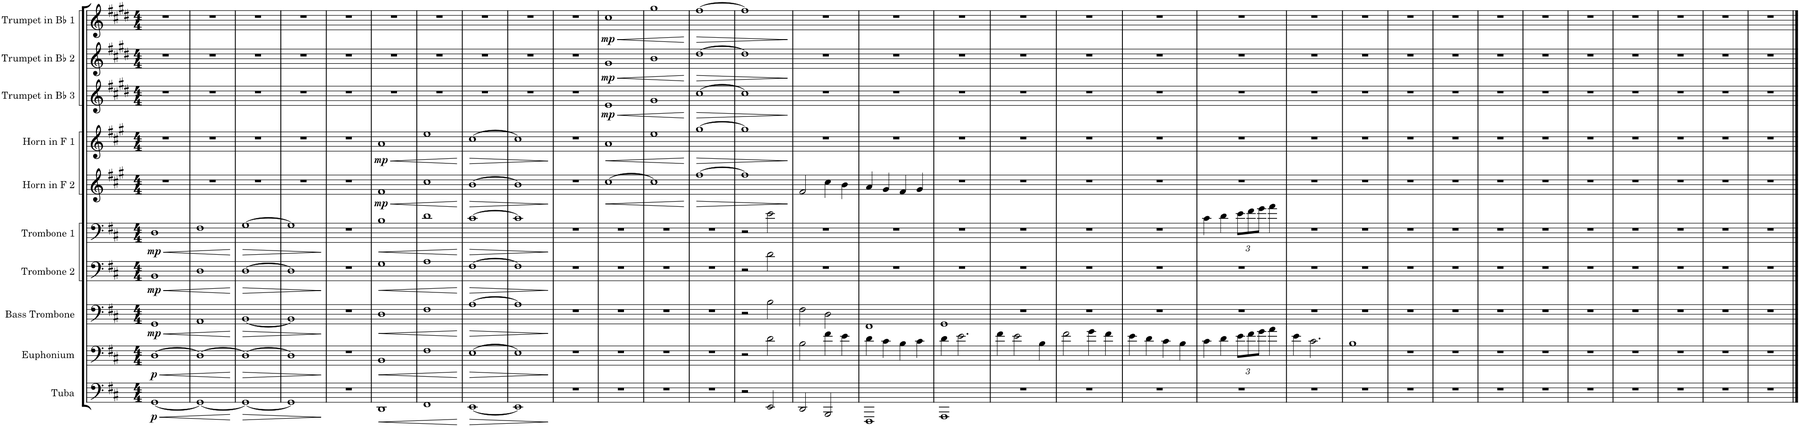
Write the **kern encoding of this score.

**kern	**dynam	**kern	**dynam	**kern	**dynam	**kern	**dynam	**kern	**dynam	**kern	**dynam	**kern	**dynam	**kern	**dynam	**kern	**dynam	**kern	**dynam
*part10	*part10	*part9	*part9	*part8	*part8	*part7	*part7	*part6	*part6	*part5	*part5	*part4	*part4	*part3	*part3	*part2	*part2	*part1	*part1
*staff10	*staff10	*staff9	*staff9	*staff8	*staff8	*staff7	*staff7	*staff6	*staff6	*staff5	*staff5	*staff4	*staff4	*staff3	*staff3	*staff2	*staff2	*staff1	*staff1
*I"Tuba	*	*I"Euphonium	*	*I"Bass Trombone	*	*I"Trombone 2	*	*I"Trombone 1	*	*I"Horn in F 2	*	*I"Horn in F 1	*	*I"Trumpet in Bb 3	*	*I"Trumpet in Bb 2	*	*I"Trumpet in Bb 1	*
*I'Tba.	*	*I'Euph.	*	*I'B. Tbn.	*	*I'Tbn. 2	*	*I'Tbn. 1	*	*I'Hn. in F 2	*	*I'Hn. in F 1	*	*I'Tpt. in Bb 3	*	*I'Tpt. in Bb 2	*	*I'Tpt. in Bb 1	*
*clefF4	*	*clefF4	*	*clefF4	*	*clefF4	*	*clefF4	*	*clefG2	*	*clefG2	*	*clefG2	*	*clefG2	*	*clefG2	*
*	*	*	*	*	*	*	*	*	*	*Trd4c7	*	*Trd4c7	*	*Trd1c2	*	*Trd1c2	*	*Trd1c2	*
*k[f#c#]	*	*k[f#c#]	*	*k[f#c#]	*	*k[f#c#]	*	*k[f#c#]	*	*k[f#c#g#]	*	*k[f#c#g#]	*	*k[f#c#g#d#]	*	*k[f#c#g#d#]	*	*k[f#c#g#d#]	*
*M4/4	*	*M4/4	*	*M4/4	*	*M4/4	*	*M4/4	*	*M4/4	*	*M4/4	*	*M4/4	*	*M4/4	*	*M4/4	*
=1	=1	=1	=1	=1	=1	=1	=1	=1	=1	=1	=1	=1	=1	=1	=1	=1	=1	=1	=1
!	!LO:HP:b	!	!LO:HP:b	!	!LO:HP:b	!	!LO:HP:b	!	!LO:HP:b	!	!	!	!	!	!	!	!	!	!
!	!LO:DY:n=1:b	!	!LO:DY:n=1:b	!	!LO:DY:n=1:b	!	!LO:DY:n=1:b	!	!LO:DY:n=1:b	!	!	!	!	!	!	!	!	!	!
[1GG	< p	[1D	< p	1GG	< mp	1BB	< mp	1D	< mp	1r	.	1r	.	1r	.	1r	.	1r	.
=2	=2	=2	=2	=2	=2	=2	=2	=2	=2	=2	=2	=2	=2	=2	=2	=2	=2	=2	=2
1GG_	.	1D_	.	1AA	.	1D	.	1F#	.	1r	.	1r	.	1r	.	1r	.	1r	.
.	[	.	[	.	[	.	[	.	[	.	.	.	.	.	.	.	.	.	.
=3	=3	=3	=3	=3	=3	=3	=3	=3	=3	=3	=3	=3	=3	=3	=3	=3	=3	=3	=3
!	!LO:HP:b	!	!LO:HP:b	!	!LO:HP:b	!	!LO:HP:b	!	!LO:HP:b	!	!	!	!	!	!	!	!	!	!
1GG_	>	1D_	>	[1BB	>	[1D	>	[1G	>	1r	.	1r	.	1r	.	1r	.	1r	.
=4	=4	=4	=4	=4	=4	=4	=4	=4	=4	=4	=4	=4	=4	=4	=4	=4	=4	=4	=4
1GG]	.	1D]	.	1BB]	.	1D]	.	1G]	.	1r	.	1r	.	1r	.	1r	.	1r	.
.	]	.	]	.	]	.	]	.	]	.	.	.	.	.	.	.	.	.	.
=5	=5	=5	=5	=5	=5	=5	=5	=5	=5	=5	=5	=5	=5	=5	=5	=5	=5	=5	=5
1r	.	1r	.	1r	.	1r	.	1r	.	1r	.	1r	.	1r	.	1r	.	1r	.
=6	=6	=6	=6	=6	=6	=6	=6	=6	=6	=6	=6	=6	=6	=6	=6	=6	=6	=6	=6
!	!LO:HP:b	!	!LO:HP:b	!	!LO:HP:b	!	!LO:HP:b	!	!LO:HP:b	!	!LO:HP:b	!	!LO:HP:b	!	!	!	!	!	!
!	!	!	!	!	!	!	!	!	!	!	!LO:DY:n=1:b	!	!LO:DY:n=1:b	!	!	!	!	!	!
1DD	<	1BB	<	1D	<	1G	<	1B	<	1f#	< mp	1a	< mp	1r	.	1r	.	1r	.
=7	=7	=7	=7	=7	=7	=7	=7	=7	=7	=7	=7	=7	=7	=7	=7	=7	=7	=7	=7
1FF#	.	1F#	.	1F#	.	1A	.	1d	.	1cc#	.	1ee	.	1r	.	1r	.	1r	.
.	[	.	[	.	[	.	[	.	[	.	[	.	[	.	.	.	.	.	.
=8	=8	=8	=8	=8	=8	=8	=8	=8	=8	=8	=8	=8	=8	=8	=8	=8	=8	=8	=8
!	!LO:HP:b	!	!LO:HP:b	!	!LO:HP:b	!	!LO:HP:b	!	!LO:HP:b	!	!LO:HP:b	!	!LO:HP:b	!	!	!	!	!	!
[1EE	>	[1E	>	[1A	>	[1F#	>	[1c#	>	[1b	>	[1cc#	>	1r	.	1r	.	1r	.
=9	=9	=9	=9	=9	=9	=9	=9	=9	=9	=9	=9	=9	=9	=9	=9	=9	=9	=9	=9
1EE]	.	1E]	.	1A]	.	1F#]	.	1c#]	.	1b]	.	1cc#]	.	1r	.	1r	.	1r	.
.	]	.	]	.	]	.	]	.	]	.	]	.	]	.	.	.	.	.	.
=10	=10	=10	=10	=10	=10	=10	=10	=10	=10	=10	=10	=10	=10	=10	=10	=10	=10	=10	=10
1r	.	1r	.	1r	.	1r	.	1r	.	1r	.	1r	.	1r	.	1r	.	1r	.
=11	=11	=11	=11	=11	=11	=11	=11	=11	=11	=11	=11	=11	=11	=11	=11	=11	=11	=11	=11
!	!	!	!	!	!	!	!	!	!	!	!LO:HP:b	!	!LO:HP:b	!	!LO:HP:b	!	!LO:HP:b	!	!LO:HP:b
!	!	!	!	!	!	!	!	!	!	!	!	!	!	!	!LO:DY:n=1:b	!	!LO:DY:n=1:b	!	!LO:DY:n=1:b
1r	.	1r	.	1r	.	1r	.	1r	.	[1cc#	<	1a	<	1e	< mp	1g#	< mp	1cc#	< mp
=12	=12	=12	=12	=12	=12	=12	=12	=12	=12	=12	=12	=12	=12	=12	=12	=12	=12	=12	=12
1r	.	1r	.	1r	.	1r	.	1r	.	1cc#]	.	1ee	.	1g#	.	1b	.	1gg#	.
.	.	.	.	.	.	.	.	.	.	.	[	.	[	.	[	.	[	.	[
=13	=13	=13	=13	=13	=13	=13	=13	=13	=13	=13	=13	=13	=13	=13	=13	=13	=13	=13	=13
!	!	!	!	!	!	!	!	!	!	!	!LO:HP:b	!	!LO:HP:b	!	!LO:HP:b	!	!LO:HP:b	!	!LO:HP:b
1r	.	1r	.	1r	.	1r	.	1r	.	[1ff#	>	[1gg#	>	[1cc#	>	[1dd#	>	[1ff#	>
=14	=14	=14	=14	=14	=14	=14	=14	=14	=14	=14	=14	=14	=14	=14	=14	=14	=14	=14	=14
2r	.	2r	.	2r	.	2r	.	2r	.	1ff#]	.	1gg#]	.	1cc#]	.	1dd#]	.	1ff#]	.
2EE/	.	2d\	.	2B\	.	2d\	.	2e\	.	.	.	.	.	.	.	.	.	.	.
.	.	.	.	.	.	.	.	.	.	.	]	.	]	.	]	.	]	.	]
=15	=15	=15	=15	=15	=15	=15	=15	=15	=15	=15	=15	=15	=15	=15	=15	=15	=15	=15	=15
2DD/	.	2B\	.	2F#\	.	1r	.	1r	.	2f#/	.	1r	.	1r	.	1r	.	1r	.
2BBB/	.	4f#\	.	2D\	.	.	.	.	.	4cc#\	.	.	.	.	.	.	.	.	.
.	.	4e\	.	.	.	.	.	.	.	4b\	.	.	.	.	.	.	.	.	.
=16	=16	=16	=16	=16	=16	=16	=16	=16	=16	=16	=16	=16	=16	=16	=16	=16	=16	=16	=16
1FFF#	.	4d\	.	1FF#	.	1r	.	1r	.	4a/	.	1r	.	1r	.	1r	.	1r	.
.	.	4c#\	.	.	.	.	.	.	.	4g#/	.	.	.	.	.	.	.	.	.
.	.	4B\	.	.	.	.	.	.	.	4f#/	.	.	.	.	.	.	.	.	.
.	.	4c#\	.	.	.	.	.	.	.	4g#/	.	.	.	.	.	.	.	.	.
=17	=17	=17	=17	=17	=17	=17	=17	=17	=17	=17	=17	=17	=17	=17	=17	=17	=17	=17	=17
1AAA	.	4d\	.	1GG	.	1r	.	1r	.	1r	.	1r	.	1r	.	1r	.	1r	.
.	.	2.e\	.	.	.	.	.	.	.	.	.	.	.	.	.	.	.	.	.
=18	=18	=18	=18	=18	=18	=18	=18	=18	=18	=18	=18	=18	=18	=18	=18	=18	=18	=18	=18
1r	.	4f#\	.	1r	.	1r	.	1r	.	1r	.	1r	.	1r	.	1r	.	1r	.
.	.	2e\	.	.	.	.	.	.	.	.	.	.	.	.	.	.	.	.	.
.	.	4B\	.	.	.	.	.	.	.	.	.	.	.	.	.	.	.	.	.
=19	=19	=19	=19	=19	=19	=19	=19	=19	=19	=19	=19	=19	=19	=19	=19	=19	=19	=19	=19
1r	.	2f#\	.	1r	.	1r	.	1r	.	1r	.	1r	.	1r	.	1r	.	1r	.
.	.	4g\	.	.	.	.	.	.	.	.	.	.	.	.	.	.	.	.	.
.	.	4f#\	.	.	.	.	.	.	.	.	.	.	.	.	.	.	.	.	.
=20	=20	=20	=20	=20	=20	=20	=20	=20	=20	=20	=20	=20	=20	=20	=20	=20	=20	=20	=20
1r	.	4e\	.	1r	.	1r	.	1r	.	1r	.	1r	.	1r	.	1r	.	1r	.
.	.	4d\	.	.	.	.	.	.	.	.	.	.	.	.	.	.	.	.	.
.	.	4c#\	.	.	.	.	.	.	.	.	.	.	.	.	.	.	.	.	.
.	.	4B\	.	.	.	.	.	.	.	.	.	.	.	.	.	.	.	.	.
=21	=21	=21	=21	=21	=21	=21	=21	=21	=21	=21	=21	=21	=21	=21	=21	=21	=21	=21	=21
1r	.	4c#\	.	1r	.	1r	.	4c#\	.	1r	.	1r	.	1r	.	1r	.	1r	.
.	.	4d\	.	.	.	.	.	4d\	.	.	.	.	.	.	.	.	.	.	.
*	*	*Xbrackettup	*	*	*	*	*	*Xbrackettup	*	*	*	*	*	*	*	*	*	*	*
.	.	12e\L	.	.	.	.	.	12e\L	.	.	.	.	.	.	.	.	.	.	.
.	.	12f#\	.	.	.	.	.	12f#\	.	.	.	.	.	.	.	.	.	.	.
.	.	12g\J	.	.	.	.	.	12g\J	.	.	.	.	.	.	.	.	.	.	.
.	.	4a\	.	.	.	.	.	4a\	.	.	.	.	.	.	.	.	.	.	.
=22	=22	=22	=22	=22	=22	=22	=22	=22	=22	=22	=22	=22	=22	=22	=22	=22	=22	=22	=22
1r	.	4e\	.	1r	.	1r	.	1r	.	1r	.	1r	.	1r	.	1r	.	1r	.
.	.	2.c#\	.	.	.	.	.	.	.	.	.	.	.	.	.	.	.	.	.
=23	=23	=23	=23	=23	=23	=23	=23	=23	=23	=23	=23	=23	=23	=23	=23	=23	=23	=23	=23
1r	.	1B	.	1r	.	1r	.	1r	.	1r	.	1r	.	1r	.	1r	.	1r	.
=24	=24	=24	=24	=24	=24	=24	=24	=24	=24	=24	=24	=24	=24	=24	=24	=24	=24	=24	=24
1r	.	1r	.	1r	.	1r	.	1r	.	1r	.	1r	.	1r	.	1r	.	1r	.
=25	=25	=25	=25	=25	=25	=25	=25	=25	=25	=25	=25	=25	=25	=25	=25	=25	=25	=25	=25
1r	.	1r	.	1r	.	1r	.	1r	.	1r	.	1r	.	1r	.	1r	.	1r	.
=26	=26	=26	=26	=26	=26	=26	=26	=26	=26	=26	=26	=26	=26	=26	=26	=26	=26	=26	=26
1r	.	1r	.	1r	.	1r	.	1r	.	1r	.	1r	.	1r	.	1r	.	1r	.
=27	=27	=27	=27	=27	=27	=27	=27	=27	=27	=27	=27	=27	=27	=27	=27	=27	=27	=27	=27
1r	.	1r	.	1r	.	1r	.	1r	.	1r	.	1r	.	1r	.	1r	.	1r	.
=28	=28	=28	=28	=28	=28	=28	=28	=28	=28	=28	=28	=28	=28	=28	=28	=28	=28	=28	=28
1r	.	1r	.	1r	.	1r	.	1r	.	1r	.	1r	.	1r	.	1r	.	1r	.
=29	=29	=29	=29	=29	=29	=29	=29	=29	=29	=29	=29	=29	=29	=29	=29	=29	=29	=29	=29
1r	.	1r	.	1r	.	1r	.	1r	.	1r	.	1r	.	1r	.	1r	.	1r	.
=30	=30	=30	=30	=30	=30	=30	=30	=30	=30	=30	=30	=30	=30	=30	=30	=30	=30	=30	=30
1r	.	1r	.	1r	.	1r	.	1r	.	1r	.	1r	.	1r	.	1r	.	1r	.
=31	=31	=31	=31	=31	=31	=31	=31	=31	=31	=31	=31	=31	=31	=31	=31	=31	=31	=31	=31
1r	.	1r	.	1r	.	1r	.	1r	.	1r	.	1r	.	1r	.	1r	.	1r	.
=32	=32	=32	=32	=32	=32	=32	=32	=32	=32	=32	=32	=32	=32	=32	=32	=32	=32	=32	=32
1r	.	1r	.	1r	.	1r	.	1r	.	1r	.	1r	.	1r	.	1r	.	1r	.
==	==	==	==	==	==	==	==	==	==	==	==	==	==	==	==	==	==	==	==
*-	*-	*-	*-	*-	*-	*-	*-	*-	*-	*-	*-	*-	*-	*-	*-	*-	*-	*-	*-
